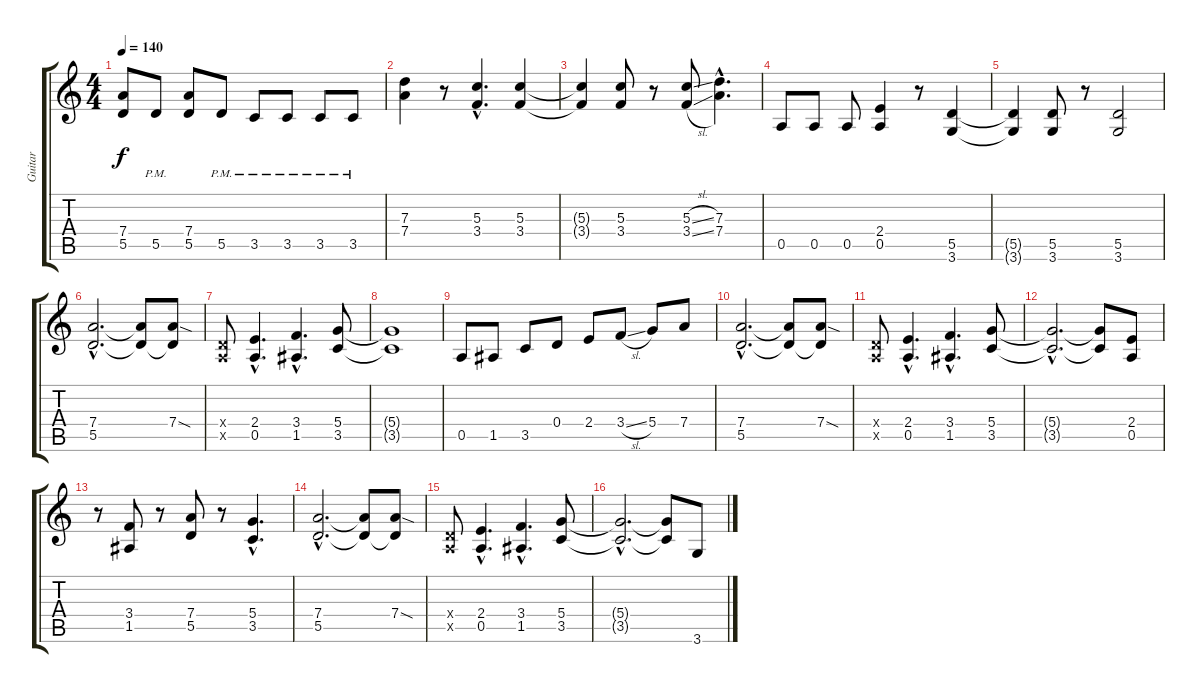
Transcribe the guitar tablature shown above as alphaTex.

\track ("Guitar" "Guitar") {instrument distortionguitar}
\staff {score tabs}
\tuning (E4 B3 G3 D3 A2 E2) {hide}
\ts (4 4)
\tempo 140
\clef g2
\ks c
(7.4{t} 5.5{t}).8{dy f} 5.5{pm}.8 (7.4 5.5).8 5.5{pm}.8 3.5{pm}.8 3.5{pm}.8 3.5{pm}.8 3.5{pm}.8 |
(7.3 7.4).4 r.8 (5.3{hac} 3.4{hac}).4{d} (5.3 3.4).4 |
(5.3{t} 3.4{t}).4 (5.3 3.4).8 r.8 (5.3{sl} 3.4{sl}).8 (7.3{hac} 7.4{hac}).4{d} |
0.5.8 0.5.8 0.5.8 (2.4 0.5).4 r.8 (5.5 3.6).4 |
(5.5{t} 3.6{t}).4 (5.5 3.6).8 r.8 (5.5 3.6).2 |
(7.4{hac} 5.5{hac}).2{d} (7.4{t} 5.5{t}).8 (7.4{sod} 5.5{t}).8 |
(0.4{x} 0.5{x}).8 (2.4{hac} 0.5{hac}).4{d} (3.4{hac} 1.5{hac}).4{d} (5.4 3.5).8 |
(5.4{t} 3.5{t}).1 |
0.5.8 1.5.8 3.5.8 0.4.8 2.4.8 3.4{sl}.8 5.4.8 7.4.8 |
(7.4{hac} 5.5{hac}).2{d} (7.4{t} 5.5{t}).8 (7.4{sod} 5.5{t}).8 |
(0.4{x} 0.5{x}).8 (2.4{hac} 0.5{hac}).4{d} (3.4{hac} 1.5{hac}).4{d} (5.4 3.5).8 |
(5.4{hac t} 3.5{hac t}).2{d} (5.4{t} 3.5{t}).8 (2.4 0.5).8 |
r.8 (3.4 1.5).8 r.8 (7.4 5.5).8 r.8 (5.4{hac} 3.5{hac}).4{d} |
(7.4{hac} 5.5{hac}).2{d} (7.4{t} 5.5{t}).8 (7.4{sod} 5.5{t}).8 |
(0.4{x} 0.5{x}).8 (2.4{hac} 0.5{hac}).4{d} (3.4{hac} 1.5{hac}).4{d} (5.4 3.5).8 |
(5.4{hac t} 3.5{hac t}).2{d} (5.4{t} 3.5{t}).8 3.6.8
